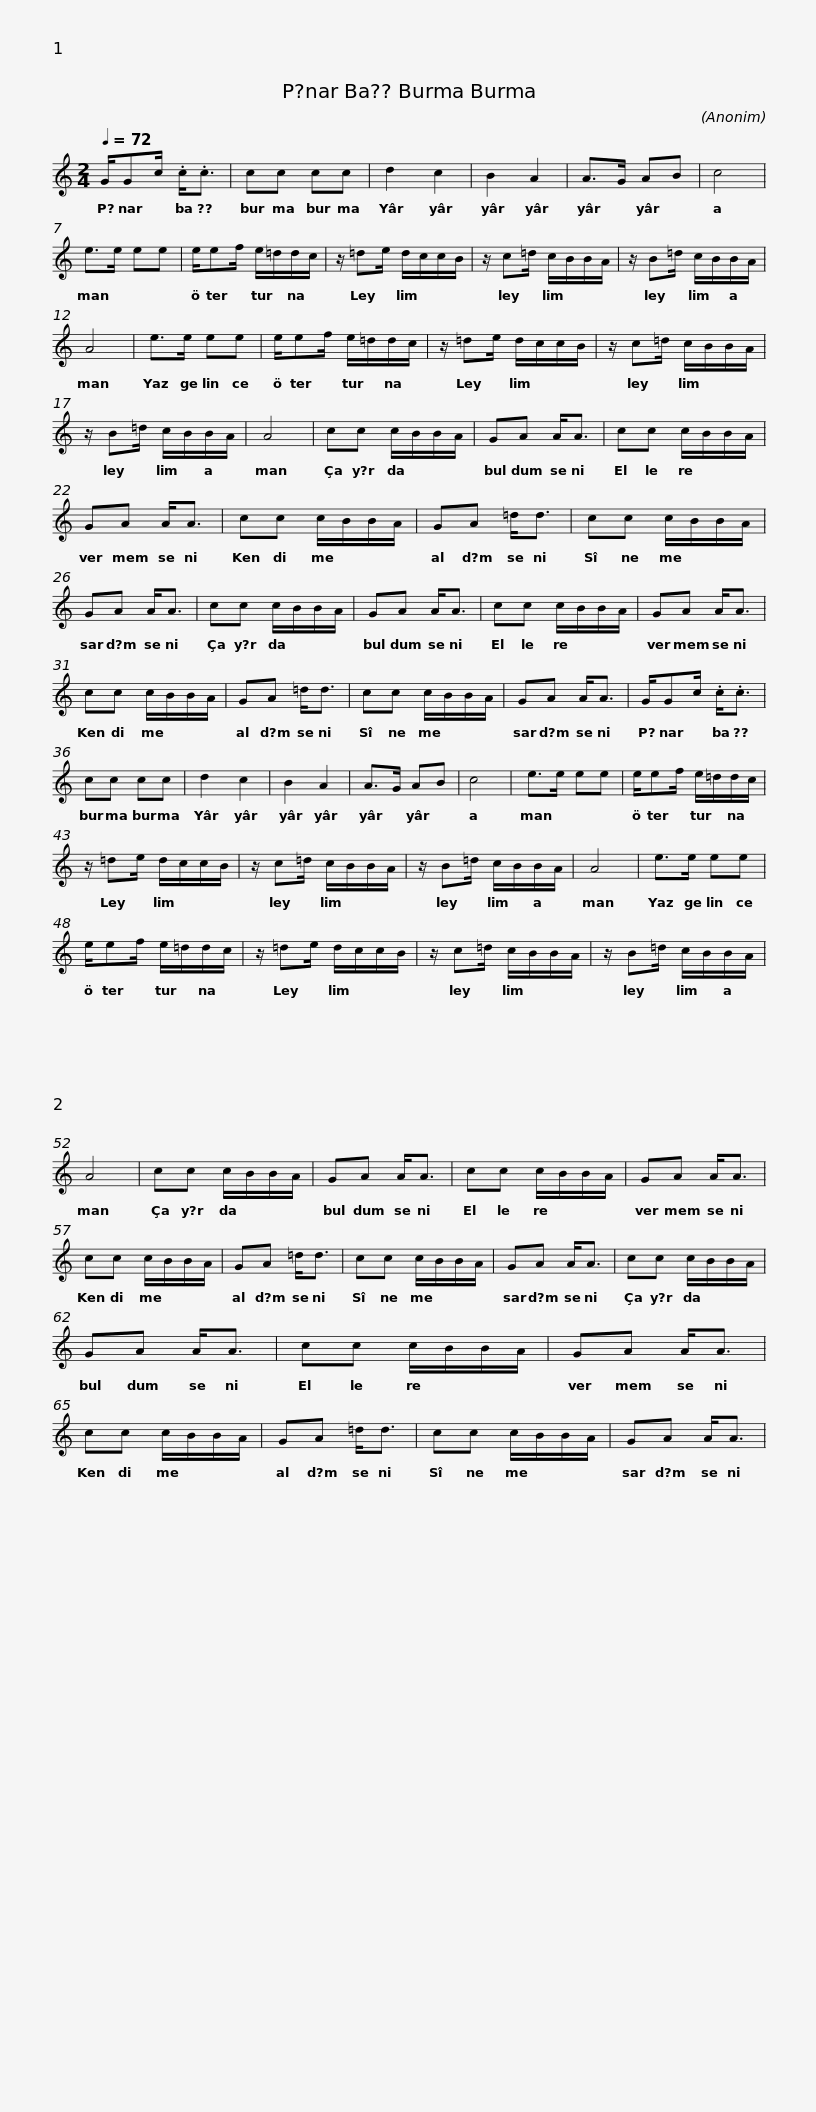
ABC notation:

X:1
L:1/8
Q:1/4=72
M:2/4
I:linebreak $
K:C
V:1 treble
V:1
 G/Gc/ .c<.c | cc cc | d2 c2 | B2 A2 | A>G AB | %5
 c4 | e>e ee | e/ef/ e/=d/d/c/ |$ z/ =de/ d/c/c/B/ | z/ c=d/ c/B/B/A/ | %10
 z/ B=d/ c/B/B/A/ | A4 | e>e ee | e/ef/ e/=d/d/c/ | z/ =de/ d/c/c/B/ |$ %15
 z/ c=d/ c/B/B/A/ | z/ B=d/ c/B/B/A/ | A4 | cc c/B/B/A/ | GA A<A | %20
 cc c/B/B/A/ | GA A<A |$ cc c/B/B/A/ | GA =d<d | cc c/B/B/A/ | %25
 GA A<A | cc c/B/B/A/ | GA A<A | cc c/B/B/A/ |$ GA A<A | %30
 cc c/B/B/A/ | GA =d<d | cc c/B/B/A/ | GA A<A | G/Gc/ .c<.c | %35
 cc cc |$ d2 c2 | B2 A2 | A>G AB | c4 | %40
 e>e ee | e/ef/ e/=d/d/c/ | z/ =de/ d/c/c/B/ | z/ c=d/ c/B/B/A/ |$ z/ B=d/ c/B/B/A/ | %45
 A4 | e>e ee | e/ef/ e/=d/d/c/ | z/ =de/ d/c/c/B/ | z/ c=d/ c/B/B/A/ | %50
 z/ B=d/ c/B/B/A/ | A4 |$ cc c/B/B/A/ | GA A<A | cc c/B/B/A/ | %55
 GA A<A | cc c/B/B/A/ | GA =d<d | cc c/B/B/A/ |$ GA A<A | %60
 cc c/B/B/A/ | GA A<A | cc c/B/B/A/ | GA A<A | cc c/B/B/A/ | %65
 GA =d<d |$ cc c/B/B/A/ | GA A<A | %68
